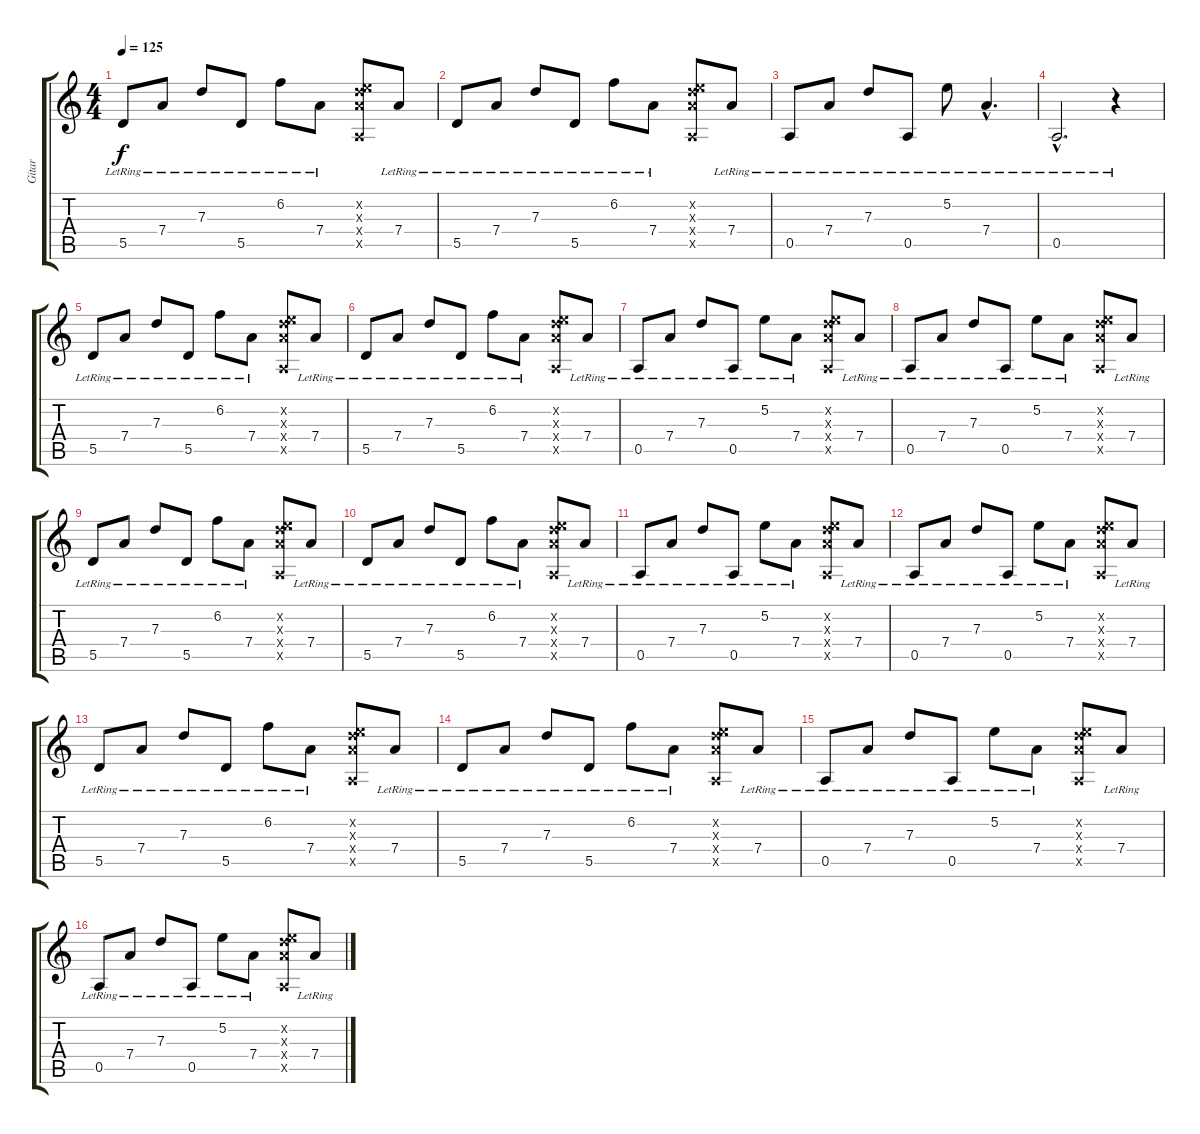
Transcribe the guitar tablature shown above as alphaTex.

\track ("Gitar" "Gitar") {instrument acousticguitarsteel}
\staff {score tabs}
\tuning (E4 B3 G3 D3 A2 E2) {hide}
\ts (4 4)
\tempo 125
\clef g2
\ks c
5.5{lr}.8{dy f} 7.4{lr}.8 7.3{lr}.8 5.5{lr}.8 6.2{lr}.8 7.4{lr}.8 (5.2{x} 7.3{x} 7.4{x} 0.5{x}).8 7.4{lr}.8 |
5.5{lr}.8 7.4{lr}.8 7.3{lr}.8 5.5{lr}.8 6.2{lr}.8 7.4{lr}.8 (5.2{x} 7.3{x} 7.4{x} 0.5{x}).8 7.4{lr}.8 |
0.5{lr}.8 7.4{lr}.8 7.3{lr}.8 0.5{lr}.8 5.2{lr}.8 7.4{hac lr}.4{d} |
0.5{hac lr}.2{d} r.4 |
5.5{lr}.8 7.4{lr}.8 7.3{lr}.8 5.5{lr}.8 6.2{lr}.8 7.4{lr}.8 (5.2{x} 7.3{x} 7.4{x} 0.5{x}).8 7.4{lr}.8 |
5.5{lr}.8 7.4{lr}.8 7.3{lr}.8 5.5{lr}.8 6.2{lr}.8 7.4{lr}.8 (5.2{x} 7.3{x} 7.4{x} 0.5{x}).8 7.4{lr}.8 |
0.5{lr}.8 7.4{lr}.8 7.3{lr}.8 0.5{lr}.8 5.2{lr}.8 7.4{lr}.8 (5.2{x} 7.3{x} 7.4{x} 0.5{x}).8 7.4{lr}.8 |
0.5{lr}.8 7.4{lr}.8 7.3{lr}.8 0.5{lr}.8 5.2{lr}.8 7.4{lr}.8 (5.2{x} 7.3{x} 7.4{x} 0.5{x}).8 7.4{lr}.8 |
5.5{lr}.8 7.4{lr}.8 7.3{lr}.8 5.5{lr}.8 6.2{lr}.8 7.4{lr}.8 (5.2{x} 7.3{x} 7.4{x} 0.5{x}).8 7.4{lr}.8 |
5.5{lr}.8 7.4{lr}.8 7.3{lr}.8 5.5{lr}.8 6.2{lr}.8 7.4{lr}.8 (5.2{x} 7.3{x} 7.4{x} 0.5{x}).8 7.4{lr}.8 |
0.5{lr}.8 7.4{lr}.8 7.3{lr}.8 0.5{lr}.8 5.2{lr}.8 7.4{lr}.8 (5.2{x} 7.3{x} 7.4{x} 0.5{x}).8 7.4{lr}.8 |
0.5{lr}.8 7.4{lr}.8 7.3{lr}.8 0.5{lr}.8 5.2{lr}.8 7.4{lr}.8 (5.2{x} 7.3{x} 7.4{x} 0.5{x}).8 7.4{lr}.8 |
5.5{lr}.8 7.4{lr}.8 7.3{lr}.8 5.5{lr}.8 6.2{lr}.8 7.4{lr}.8 (5.2{x} 7.3{x} 7.4{x} 0.5{x}).8 7.4{lr}.8 |
5.5{lr}.8 7.4{lr}.8 7.3{lr}.8 5.5{lr}.8 6.2{lr}.8 7.4{lr}.8 (5.2{x} 7.3{x} 7.4{x} 0.5{x}).8 7.4{lr}.8 |
0.5{lr}.8 7.4{lr}.8 7.3{lr}.8 0.5{lr}.8 5.2{lr}.8 7.4{lr}.8 (5.2{x} 7.3{x} 7.4{x} 0.5{x}).8 7.4{lr}.8 |
0.5{lr}.8 7.4{lr}.8 7.3{lr}.8 0.5{lr}.8 5.2{lr}.8 7.4{lr}.8 (5.2{x} 7.3{x} 7.4{x} 0.5{x}).8 7.4{lr}.8
